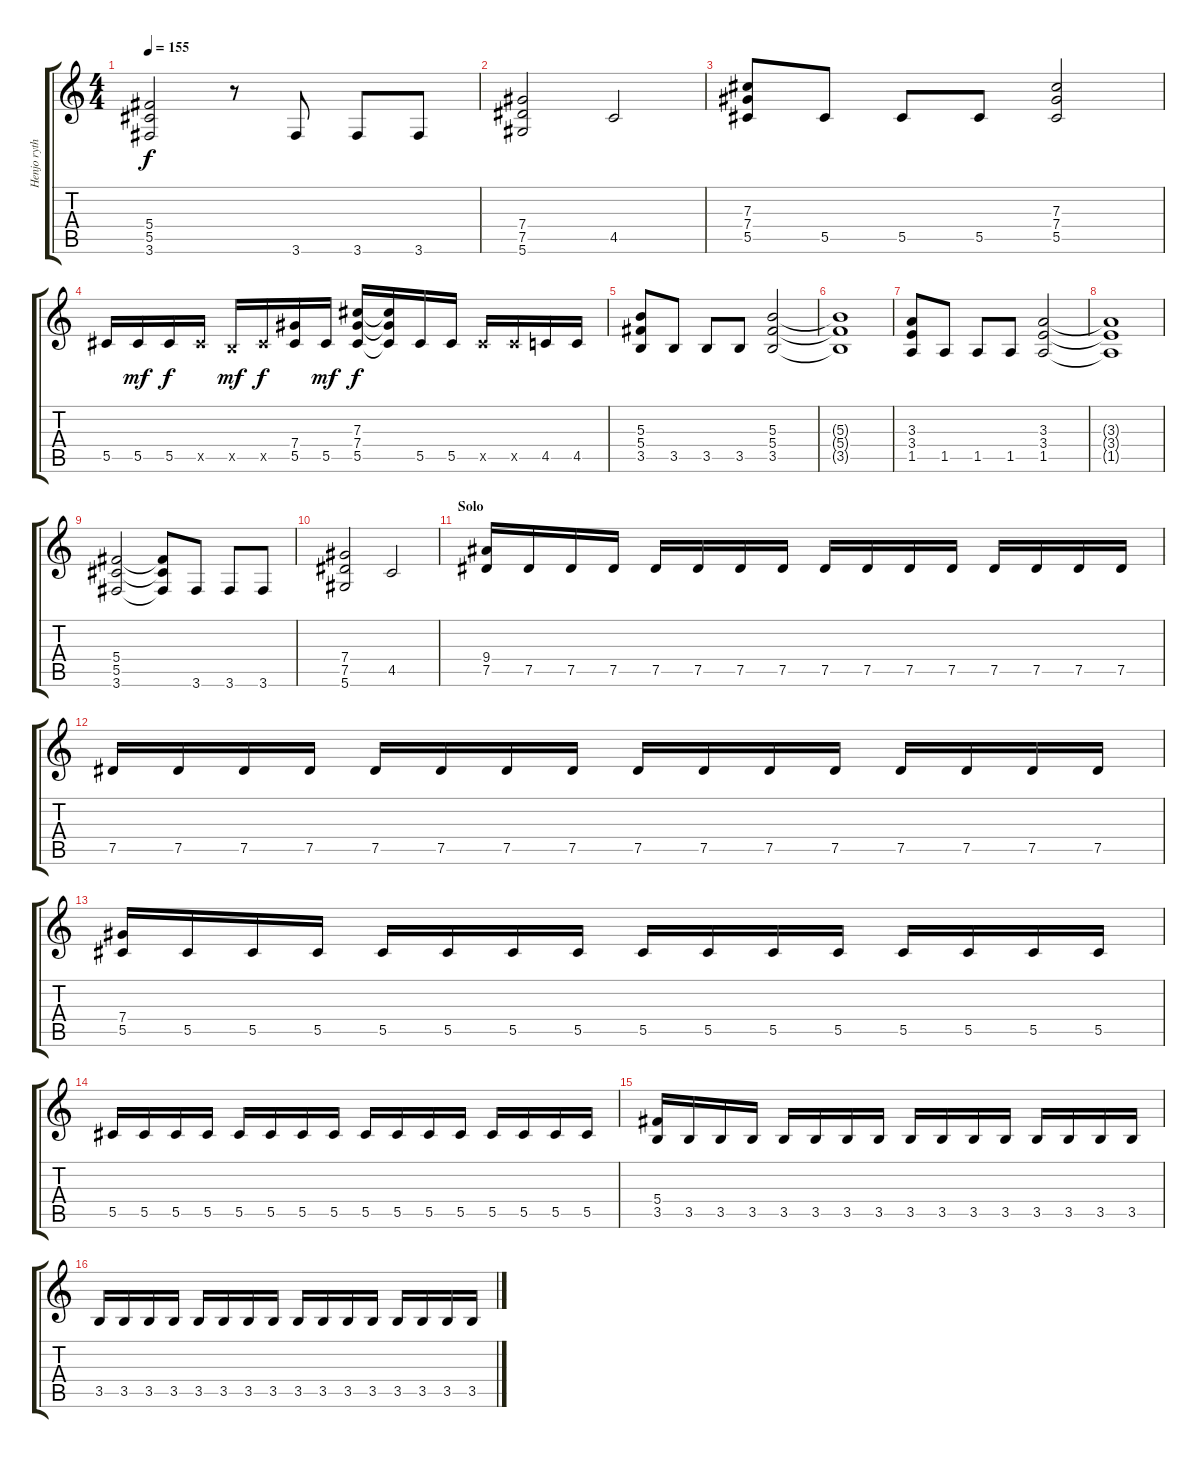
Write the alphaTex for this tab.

\track ("Henjo rythm" "Henjo ryth") {instrument distortionguitar}
\staff {score tabs}
\tuning (Eb4 Bb3 Gb3 Db3 Ab2 Eb2) {hide}
\ts (4 4)
\tempo 155
\clef g2
\ks c
(5.4 5.5 3.6).2{dy f} r.8 3.6.8 3.6.8 3.6.8 |
(7.4 7.5 5.6).2 4.5.2 |
(7.3 7.4 5.5).8 5.5.8 5.5.8 5.5.8 (7.3 7.4 5.5).2 |
5.5.16 5.5.16{dy mf} 5.5.16{dy f} 5.5{x}.16 3.5{x}.16{dy mf} 5.5{x}.16{dy f} (7.4 5.5).16 5.5.16{dy mf} (7.3 7.4 5.5).16{dy f} (7.3{t} 7.4{t} 5.5{t}).16 5.5.16 5.5.16 5.5{x}.16 5.5{x}.16 4.5.16 4.5.16 |
(5.3 5.4 3.5).8 3.5.8 3.5.8 3.5.8 (5.3 5.4 3.5).2 |
(5.3{t} 5.4{t} 3.5{t}).1 |
(3.3 3.4 1.5).8 1.5.8 1.5.8 1.5.8 (3.3 3.4 1.5).2 |
(3.3{t} 3.4{t} 1.5{t}).1 |
(5.4 5.5 3.6).2 (5.4{t} 5.5{t} 3.6{t}).8 3.6.8 3.6.8 3.6.8 |
(7.4 7.5 5.6).2 4.5.2 |
\section ("" "Solo")
(9.4 7.5).16{volume 14} 7.5.16 7.5.16 7.5.16 7.5.16 7.5.16 7.5.16 7.5.16 7.5.16 7.5.16 7.5.16 7.5.16 7.5.16 7.5.16 7.5.16 7.5.16 |
7.5.16 7.5.16 7.5.16 7.5.16 7.5.16 7.5.16 7.5.16 7.5.16 7.5.16 7.5.16 7.5.16 7.5.16 7.5.16 7.5.16 7.5.16 7.5.16 |
(7.4 5.5).16 5.5.16 5.5.16 5.5.16 5.5.16 5.5.16 5.5.16 5.5.16 5.5.16 5.5.16 5.5.16 5.5.16 5.5.16 5.5.16 5.5.16 5.5.16 |
5.5.16 5.5.16 5.5.16 5.5.16 5.5.16 5.5.16 5.5.16 5.5.16 5.5.16 5.5.16 5.5.16 5.5.16 5.5.16 5.5.16 5.5.16 5.5.16 |
(5.4 3.5).16 3.5.16 3.5.16 3.5.16 3.5.16 3.5.16 3.5.16 3.5.16 3.5.16 3.5.16 3.5.16 3.5.16 3.5.16 3.5.16 3.5.16 3.5.16 |
3.5.16 3.5.16 3.5.16 3.5.16 3.5.16 3.5.16 3.5.16 3.5.16 3.5.16 3.5.16 3.5.16 3.5.16 3.5.16 3.5.16 3.5.16 3.5.16
